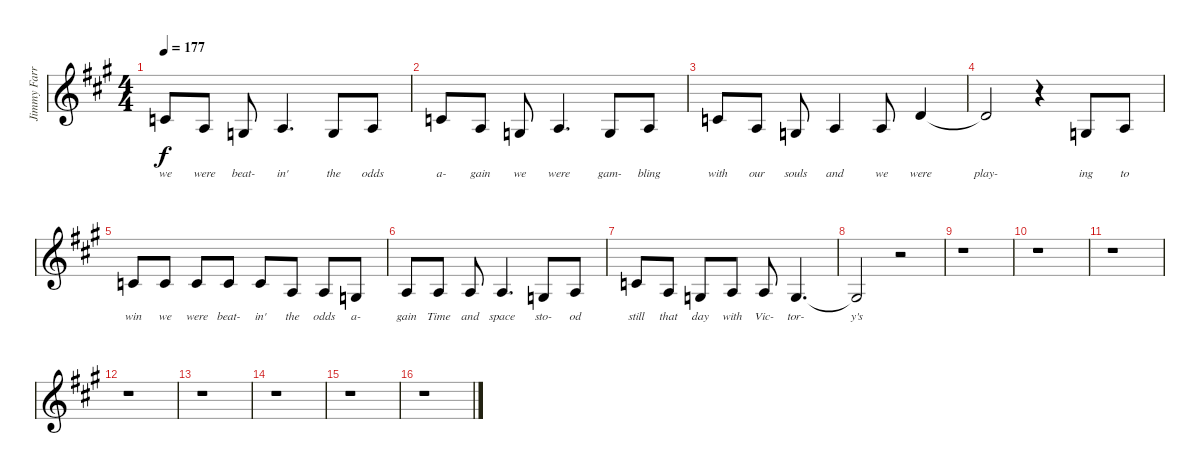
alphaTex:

\track ("Jimmy Farrar Vocals" "Jimmy Farr") {instrument lead2sawtooth}
\staff {score}
\tuning (E4 B3 G3 D3 A2 E2) {hide}
\ts (4 4)
\tempo 177
\clef g2
\ks a
1.2.8{lyrics (0 "we") lyrics (1 "") lyrics (2 "") lyrics (3 "") lyrics (4 "") dy f} 2.3.8{lyrics (0 "were") lyrics (1 "") lyrics (2 "") lyrics (3 "") lyrics (4 "")} 0.3.8{lyrics (0 "beat-") lyrics (1 "") lyrics (2 "") lyrics (3 "") lyrics (4 "")} 2.3.4{d lyrics (0 "in'") lyrics (1 "") lyrics (2 "") lyrics (3 "") lyrics (4 "")} 0.3.8{lyrics (0 "the") lyrics (1 "") lyrics (2 "") lyrics (3 "") lyrics (4 "")} 2.3.8{lyrics (0 "odds") lyrics (1 "") lyrics (2 "") lyrics (3 "") lyrics (4 "")} |
1.2.8{lyrics (0 "a-") lyrics (1 "") lyrics (2 "") lyrics (3 "") lyrics (4 "")} 2.3.8{lyrics (0 "gain") lyrics (1 "") lyrics (2 "") lyrics (3 "") lyrics (4 "")} 0.3.8{lyrics (0 "we") lyrics (1 "") lyrics (2 "") lyrics (3 "") lyrics (4 "")} 2.3.4{d lyrics (0 "were") lyrics (1 "") lyrics (2 "") lyrics (3 "") lyrics (4 "")} 0.3.8{lyrics (0 "gam-") lyrics (1 "") lyrics (2 "") lyrics (3 "") lyrics (4 "")} 2.3.8{lyrics (0 "bling") lyrics (1 "") lyrics (2 "") lyrics (3 "") lyrics (4 "")} |
1.2.8{lyrics (0 "with") lyrics (1 "") lyrics (2 "") lyrics (3 "") lyrics (4 "")} 2.3.8{lyrics (0 "our") lyrics (1 "") lyrics (2 "") lyrics (3 "") lyrics (4 "")} 0.3.8{lyrics (0 "souls") lyrics (1 "") lyrics (2 "") lyrics (3 "") lyrics (4 "")} 2.3.4{lyrics (0 "and") lyrics (1 "") lyrics (2 "") lyrics (3 "") lyrics (4 "")} 2.3.8{lyrics (0 "we") lyrics (1 "") lyrics (2 "") lyrics (3 "") lyrics (4 "")} 3.2.4{lyrics (0 "were") lyrics (1 "") lyrics (2 "") lyrics (3 "") lyrics (4 "")} |
3.2{t}.2{lyrics (0 "play-") lyrics (1 "") lyrics (2 "") lyrics (3 "") lyrics (4 "")} r.4 0.3.8{lyrics (0 "ing") lyrics (1 "") lyrics (2 "") lyrics (3 "") lyrics (4 "")} 2.3.8{lyrics (0 "to") lyrics (1 "") lyrics (2 "") lyrics (3 "") lyrics (4 "")} |
1.2.8{lyrics (0 "win") lyrics (1 "") lyrics (2 "") lyrics (3 "") lyrics (4 "")} 1.2.8{lyrics (0 "we") lyrics (1 "") lyrics (2 "") lyrics (3 "") lyrics (4 "")} 1.2.8{lyrics (0 "were") lyrics (1 "") lyrics (2 "") lyrics (3 "") lyrics (4 "")} 1.2.8{lyrics (0 "beat-") lyrics (1 "") lyrics (2 "") lyrics (3 "") lyrics (4 "")} 1.2.8{lyrics (0 "in'") lyrics (1 "") lyrics (2 "") lyrics (3 "") lyrics (4 "")} 2.3.8{lyrics (0 "the") lyrics (1 "") lyrics (2 "") lyrics (3 "") lyrics (4 "")} 2.3.8{lyrics (0 "odds") lyrics (1 "") lyrics (2 "") lyrics (3 "") lyrics (4 "")} 0.3.8{lyrics (0 "a-") lyrics (1 "") lyrics (2 "") lyrics (3 "") lyrics (4 "")} |
2.3.8{lyrics (0 "gain") lyrics (1 "") lyrics (2 "") lyrics (3 "") lyrics (4 "")} 2.3.8{lyrics (0 "Time") lyrics (1 "") lyrics (2 "") lyrics (3 "") lyrics (4 "")} 2.3.8{lyrics (0 "and") lyrics (1 "") lyrics (2 "") lyrics (3 "") lyrics (4 "")} 2.3.4{d lyrics (0 "space") lyrics (1 "") lyrics (2 "") lyrics (3 "") lyrics (4 "")} 0.3.8{lyrics (0 "sto-") lyrics (1 "") lyrics (2 "") lyrics (3 "") lyrics (4 "")} 2.3.8{lyrics (0 "od") lyrics (1 "") lyrics (2 "") lyrics (3 "") lyrics (4 "")} |
1.2.8{lyrics (0 "still") lyrics (1 "") lyrics (2 "") lyrics (3 "") lyrics (4 "")} 2.3.8{lyrics (0 "that") lyrics (1 "") lyrics (2 "") lyrics (3 "") lyrics (4 "")} 0.3.8{lyrics (0 "day") lyrics (1 "") lyrics (2 "") lyrics (3 "") lyrics (4 "")} 2.3.8{lyrics (0 "with") lyrics (1 "") lyrics (2 "") lyrics (3 "") lyrics (4 "")} 2.3.8{lyrics (0 "Vic-") lyrics (1 "") lyrics (2 "") lyrics (3 "") lyrics (4 "")} 0.3.4{d lyrics (0 "tor-") lyrics (1 "") lyrics (2 "") lyrics (3 "") lyrics (4 "")} |
0.3{t}.2{lyrics (0 "y's") lyrics (1 "") lyrics (2 "") lyrics (3 "") lyrics (4 "")} r.2 |
r.1 |
r.1 |
r.1 |
r.1 |
r.1 |
r.1 |
r.1 |
r.1
